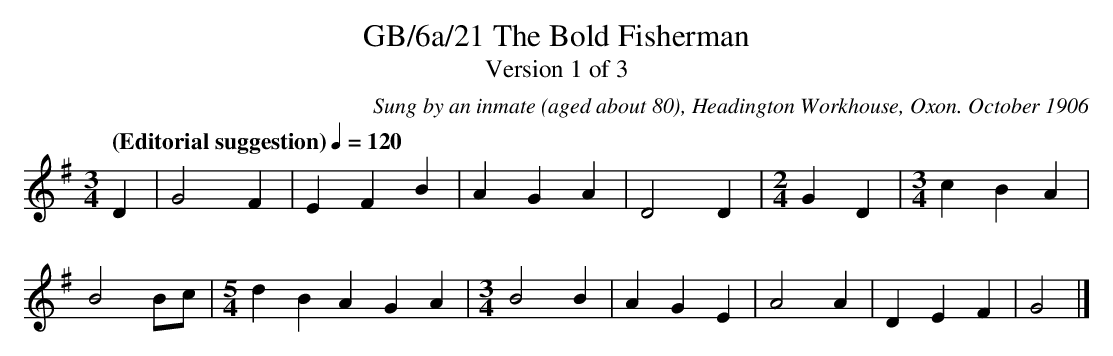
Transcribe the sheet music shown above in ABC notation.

X:1
T:GB/6a/21 The Bold Fisherman
T:Version 1 of 3
C:Sung by an inmate (aged about 80), Headington Workhouse, Oxon. October 1906
M:3/4
L:1/8
Q:"(Editorial suggestion)" 1/4=120
K:G
D2 | G4 F2 | E2 F2 B2 | A2 G2 A2 | D4 D2 | [M:2/4]G2 D2 | [M:3/4]c2 B2 A2 |
B4 Bc | [M:5/4]d2 B2 A2 G2 A2 | [M:3/4]B4 B2 | A2 G2 E2 | A4 A2 | D2 E2 F2 | G4 |]
